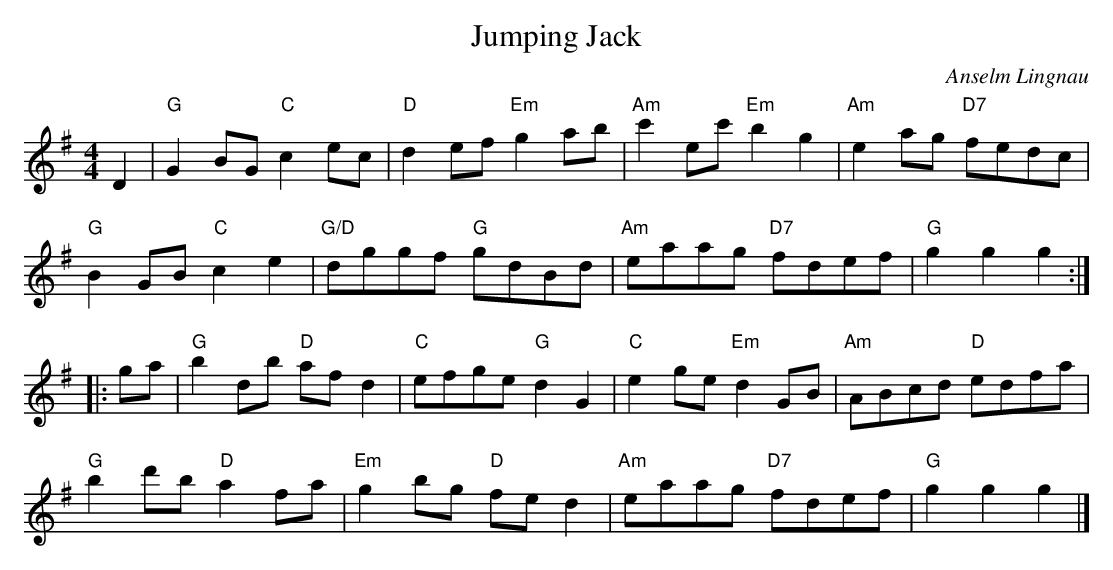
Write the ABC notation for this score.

X:1
T:Jumping Jack
C:Anselm Lingnau
M:4/4
L:1/8
K:G
D2|"G"G2BG "C"c2ec|"D"d2ef "Em"g2ab|"Am"c'2ec' "Em"b2g2|"Am"e2ag "D7"fedc|
   "G"B2GB "C"c2e2|"G/D"dggf "G"gdBd|"Am"eaag "D7"fdef|"G"g2 g2 g2::
ga|"G"b2db "D"afd2|"C"efge "G"d2G2|"C"e2ge "Em"d2GB|"Am"ABcd "D"edfa|
   "G"b2d'b "D"a2fa|"Em"g2bg "D"fed2|"Am"eaag "D7"fdef|"G"g2 g2 g2|]
